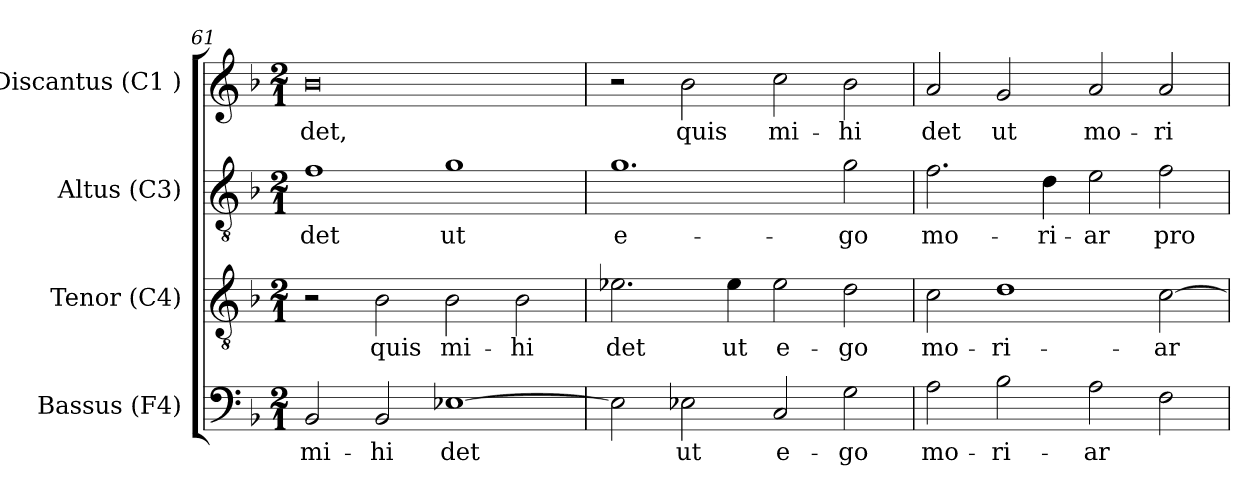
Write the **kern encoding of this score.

**kern	**text	**kern	**text	**kern	**text	**kern	**text
*part4	*part4	*part3	*part3	*part2	*part2	*part1	*part1
*staff4	*staff4	*staff3	*staff3	*staff2	*staff2	*staff1	*staff1
*I"Bassus (F4)	*	*I"Tenor (C4)	*	*I"Altus (C3)	*	*I"Discantus (C1 )	*
*I'B.	*	*I'T.	*	*I'A.	*	*I'D.	*
!!LO:PB:g=z
*clefF4	*	*clefGv2	*	*clefGv2	*	*clefG2	*
*k[b-]	*	*k[b-]	*	*k[b-]	*	*k[b-]	*
*F:	*	*F:	*	*F:	*	*F:	*
*M2/1	*	*M2/1	*	*M2/1	*	*M2/1	*
=61	=61	=61	=61	=61	=61	=61	=61
!	!LO:LY:b	!	!	!	!LO:LY:b:cj	!	!LO:LY:b:cj
2BB-/	mi-	2r	.	1f	det	0b-	det,
!	!LO:LY:b	!	!LO:LY:b:cj	!	!	!	!
2BB-/	-hi	2B-\	quis	.	.	.	.
!	!LO:LY:b	!	!LO:LY:b:cj	!	!LO:LY:b:cj	!	!
[>1E-X	det	2B-\	mi-	1g	ut	.	.
!	!	!	!LO:LY:b:cj	!	!	!	!
.	.	2B-\	-hi	.	.	.	.
=62	=62	=62	=62	=62	=62	=62	=62
!	!LO:LY:b	!	!LO:LY:b:cj	!	!LO:LY:b:cj	!	!
2E-\]	.	2.e-\	det	1.g	e-	2r	.
!	!LO:LY:b	!	!	!	!	!	!LO:LY:b:cj
2E-X\	ut	.	.	.	.	2b-\	quis
!	!	!	!LO:LY:b:cj	!	!	!	!
.	.	4e-\	ut	.	.	.	.
!	!LO:LY:b	!	!LO:LY:b:cj	!	!	!	!LO:LY:b:cj
2C/	e-	2e-\	e-	.	.	2cc\	mi-
!	!LO:LY:b	!	!LO:LY:b:cj	!	!LO:LY:b:cj	!	!LO:LY:b:cj
2G\	-go	2d\	-go	2g\	-go	2b-\	-hi
=63	=63	=63	=63	=63	=63	=63	=63
!	!LO:LY:b	!	!LO:LY:b:cj	!	!LO:LY:b:cj	!	!LO:LY:b:cj
2A\	mo-	2c\	mo-	2.f\	mo-	2a/	det
!	!LO:LY:b	!	!LO:LY:b:cj	!	!	!	!LO:LY:b:cj
2B-\	-ri-	1d	-ri-	.	.	2g/	ut
!	!	!	!	!	!LO:LY:b:cj	!	!
.	.	.	.	4d\	-ri-	.	.
!	!LO:LY:b	!	!	!	!LO:LY:b:cj	!	!LO:LY:b:cj
2A\	-ar	.	.	2e\	-ar	2a/	mo-
!	!LO:LY:b	!	!LO:LY:b:cj	!	!LO:LY:b:cj	!	!LO:LY:b:cj
2F\	.	[>2c\	-ar	2f\	pro	2a/	-ri-
=	=	=	=	=	=	=	=
*-	*-	*-	*-	*-	*-	*-	*-
